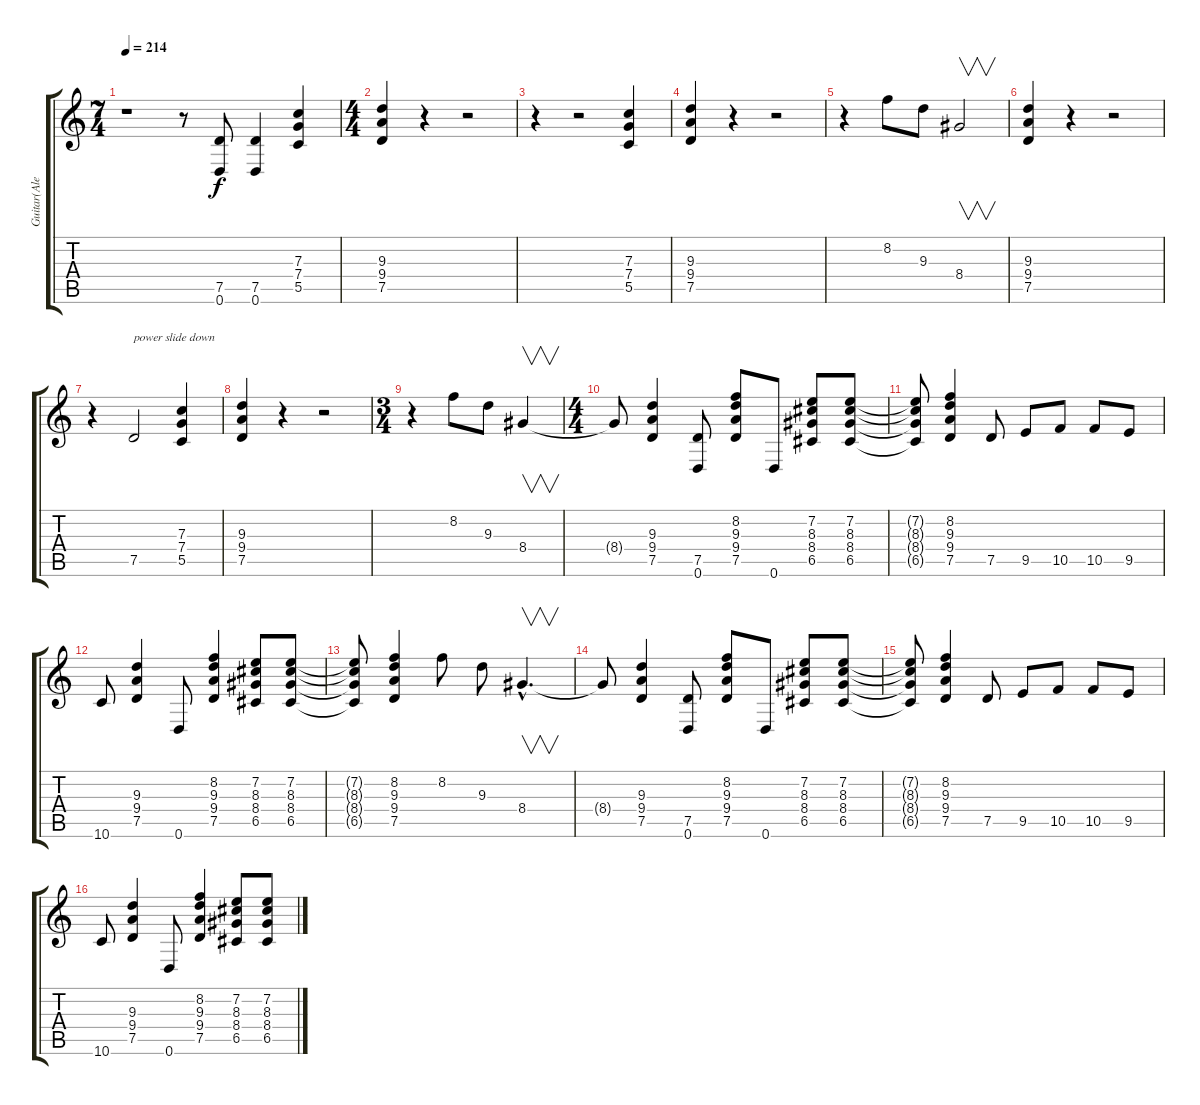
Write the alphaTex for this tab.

\track ("Guitar(Ale)" "Guitar(Ale") {instrument distortionguitar}
\staff {score tabs}
\tuning (D4 A3 F3 C3 G2 D2) {hide}
\ts (7 4)
\tempo 214
\clef g2
\ks c
r.1{dy f instrument distortionguitar} r.8 (7.5 0.6).8 (7.5 0.6).4 (7.3 7.4 5.5).4 |
\ts (4 4)
(9.3 9.4 7.5).4 r.4 r.2 |
r.4 r.2 (7.3 7.4 5.5).4 |
(9.3 9.4 7.5).4 r.4 r.2 |
r.4 8.2.8 9.3.8 8.4.2{v} |
(9.3 9.4 7.5).4 r.4 r.2 |
r.4 7.5.2{txt "power slide down"} (7.3 7.4 5.5).4 |
(9.3 9.4 7.5).4 r.4 r.2 |
\ts (3 4)
r.4 8.2.8 9.3.8 8.4.4{v} |
\ts (4 4)
8.4{t}.8 (9.3 9.4 7.5).4 (7.5 0.6).8 (8.2 9.3 9.4 7.5).8 0.6.8 (7.2 8.3 8.4 6.5).8 (7.2 8.3 8.4 6.5).8 |
(7.2{t} 8.3{t} 8.4{t} 6.5{t}).8 (8.2 9.3 9.4 7.5).4 7.5.8 9.5.8 10.5.8 10.5.8 9.5.8 |
10.6.8 (9.3 9.4 7.5).4 0.6.8 (8.2 9.3 9.4 7.5).4 (7.2 8.3 8.4 6.5).8 (7.2 8.3 8.4 6.5).8 |
(7.2{t} 8.3{t} 8.4{t} 6.5{t}).8 (8.2 9.3 9.4 7.5).4 8.2.8 9.3.8 8.4{hac}.4{v d} |
8.4{t}.8 (9.3 9.4 7.5).4 (7.5 0.6).8 (8.2 9.3 9.4 7.5).8 0.6.8 (7.2 8.3 8.4 6.5).8 (7.2 8.3 8.4 6.5).8 |
(7.2{t} 8.3{t} 8.4{t} 6.5{t}).8 (8.2 9.3 9.4 7.5).4 7.5.8 9.5.8 10.5.8 10.5.8 9.5.8 |
10.6.8 (9.3 9.4 7.5).4 0.6.8 (8.2 9.3 9.4 7.5).4 (7.2 8.3 8.4 6.5).8 (7.2 8.3 8.4 6.5).8
